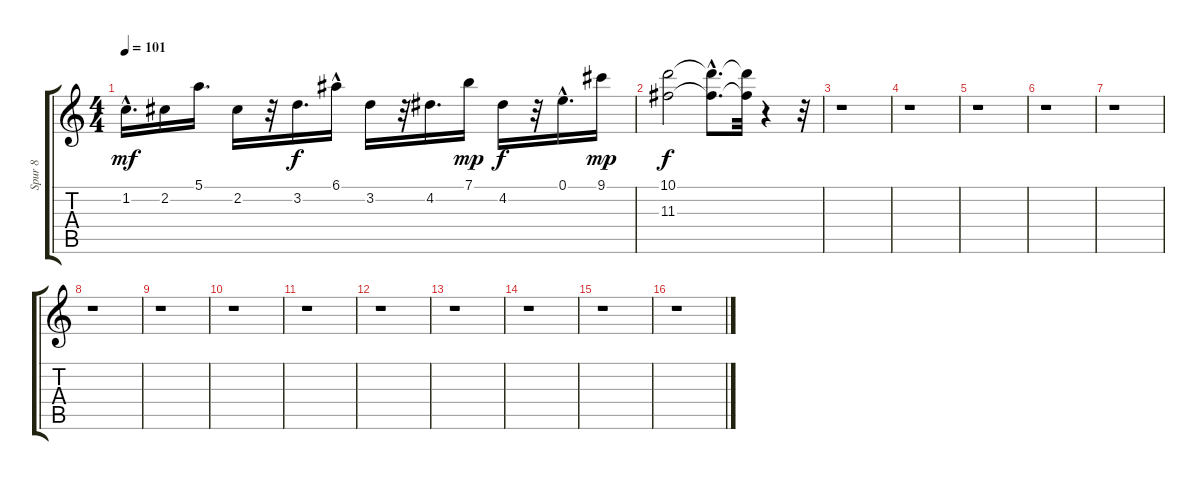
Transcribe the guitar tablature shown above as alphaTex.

\track ("Spur 8" "Spur 8") {instrument electricguitarjazz}
\staff {score tabs}
\tuning (E4 B3 G3 D3 A2 E2) {hide}
\ts (4 4)
\tempo 101
\clef g2
\ks c
1.2{hac}.16{d dy mf} 2.2.16 5.1.16{d} 2.2.16 r.32 3.2.16{d dy f} 6.1{hac}.16 3.2.16 r.32 4.2.16{d} 7.1.16{dy mp} 4.2.16{dy f} r.32 0.1{hac}.16{d} 9.1.16{dy mp} |
(10.1 11.3).2{dy f} (10.1{hac t} 11.3{hac t}).8{d} (10.1{t} 11.3{t}).32 r.4 r.32 |
r.1 |
r.1 |
r.1 |
r.1 |
r.1 |
r.1 |
r.1 |
r.1 |
r.1 |
r.1 |
r.1 |
r.1 |
r.1 |
r.1
